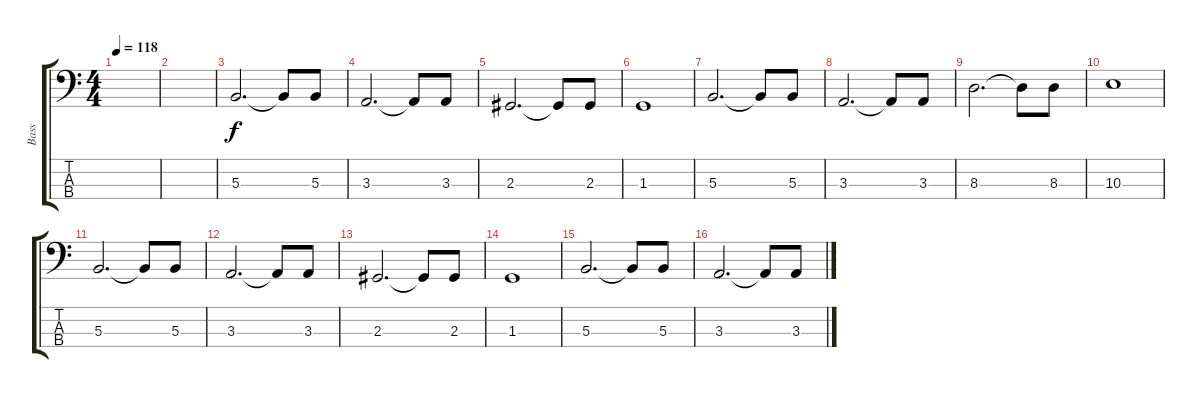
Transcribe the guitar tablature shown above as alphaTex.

\track ("Bass" "Bass") {instrument electricbassfinger}
\staff {score tabs}
\tuning (E2 B1 Gb1 B0) {hide}
\ts (4 4)
\tempo 118
\clef f4
\ks c
|
|
5.3.2{d} 5.3{t}.8 5.3.8 |
3.3.2{d} 3.3{t}.8 3.3.8 |
2.3.2{d} 2.3{t}.8 2.3.8 |
1.3.1 |
5.3.2{d} 5.3{t}.8 5.3.8 |
3.3.2{d} 3.3{t}.8 3.3.8 |
8.3.2{d} 8.3{t}.8 8.3.8 |
10.3.1 |
5.3.2{d} 5.3{t}.8 5.3.8 |
3.3.2{d} 3.3{t}.8 3.3.8 |
2.3.2{d} 2.3{t}.8 2.3.8 |
1.3.1 |
5.3.2{d} 5.3{t}.8 5.3.8 |
3.3.2{d} 3.3{t}.8 3.3.8
